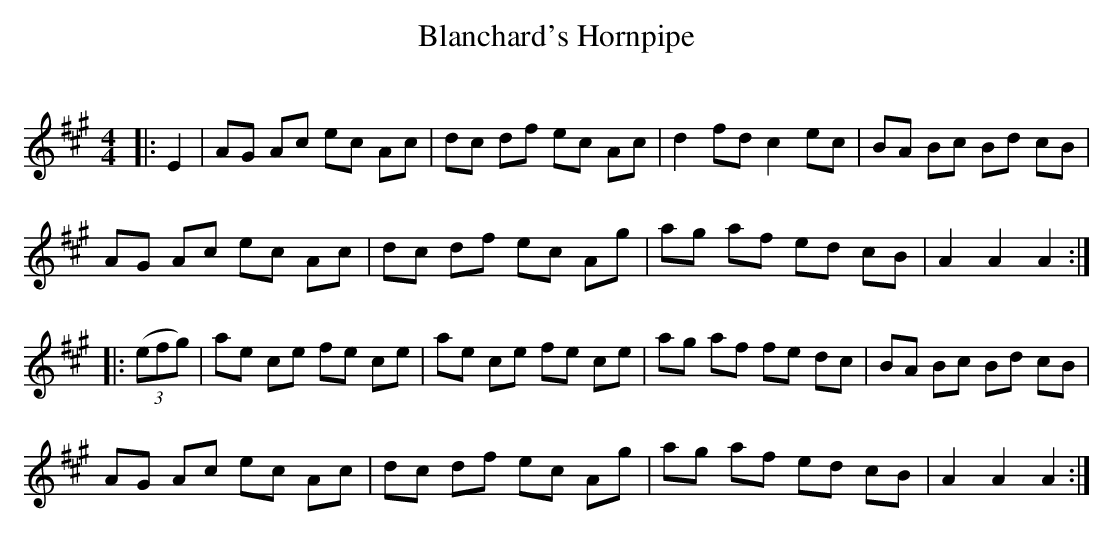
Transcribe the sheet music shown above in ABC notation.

X:1
T: Blanchard's Hornpipe
C:
K:A
M:4/4
L:1/8
|:E2|AG Ac ec Ac|dc df ec Ac|d2fd c2ec|BA Bc Bd cB|
AG Ac ec Ac|dc df ec Ag|ag af ed cB|A2A2 A2:|
|:((3efg) |ae ce fe ce|ae ce fe ce|ag af fe dc|BA Bc Bd cB|
AG Ac ec Ac|dc df ec Ag|ag af ed cB|A2A2 A2:|
